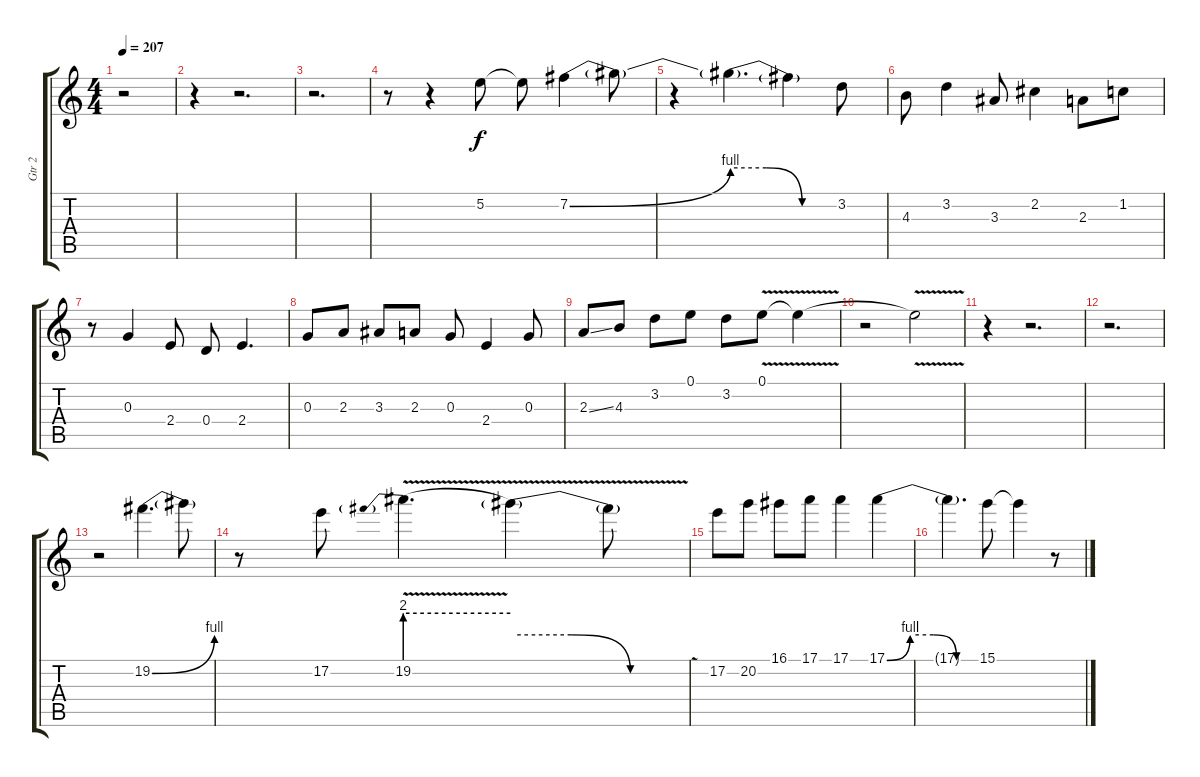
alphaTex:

\track ("Gtr 2" "Gtr 2") {instrument overdrivenguitar}
\staff {score tabs}
\tuning (E4 B3 G3 D3 A2 E2) {hide}
\ts (4 4)
\tempo 207
\clef g2
\ks c
r.2{dy f} |
r.4 r.2{d} |
r.2{d} |
r.8 r.4 5.2.8 5.2{t}.8 7.2{be (bend 0 0 60 4)}.4 7.2{t}.8 |
r.4 7.2{be (custom 0 4 20 4 40 0 60 0) t}.4{d} 7.2{t}.4 3.2.8 |
4.3.8 3.2.4 3.3.8 2.2.4 2.3.8 1.2.8 |
r.8 0.3.4 2.4.8 0.4.8 2.4.4{d} |
0.3.8 2.3.8 3.3.8 2.3.8 0.3.8 2.4.4 0.3.8 |
2.3{ss}.8 4.3.8 3.2.8 0.1.8 3.2.8 0.1{v}.8 0.1{v t}.4 |
r.2 0.1{v t}.2 |
r.4 r.2{d} |
r.2{d} |
r.2 19.2{be (bend 0 0 60 4)}.4{d} 19.2{t}.8 |
r.8 17.2.8 19.2{be (prebend 0 8 60 8) v}.4{d} 19.2{be (custom 0 4 20 4 40 0 60 0) v t}.4 19.2{v t}.8 |
17.2.8 20.2.8 16.1.8 17.1.8 17.1.4 17.1{be (custom 0 0 15 4 30 4 45 0 60 0)}.4 |
17.1{t}.4{d} 15.1.8 15.1{t}.4 r.8
